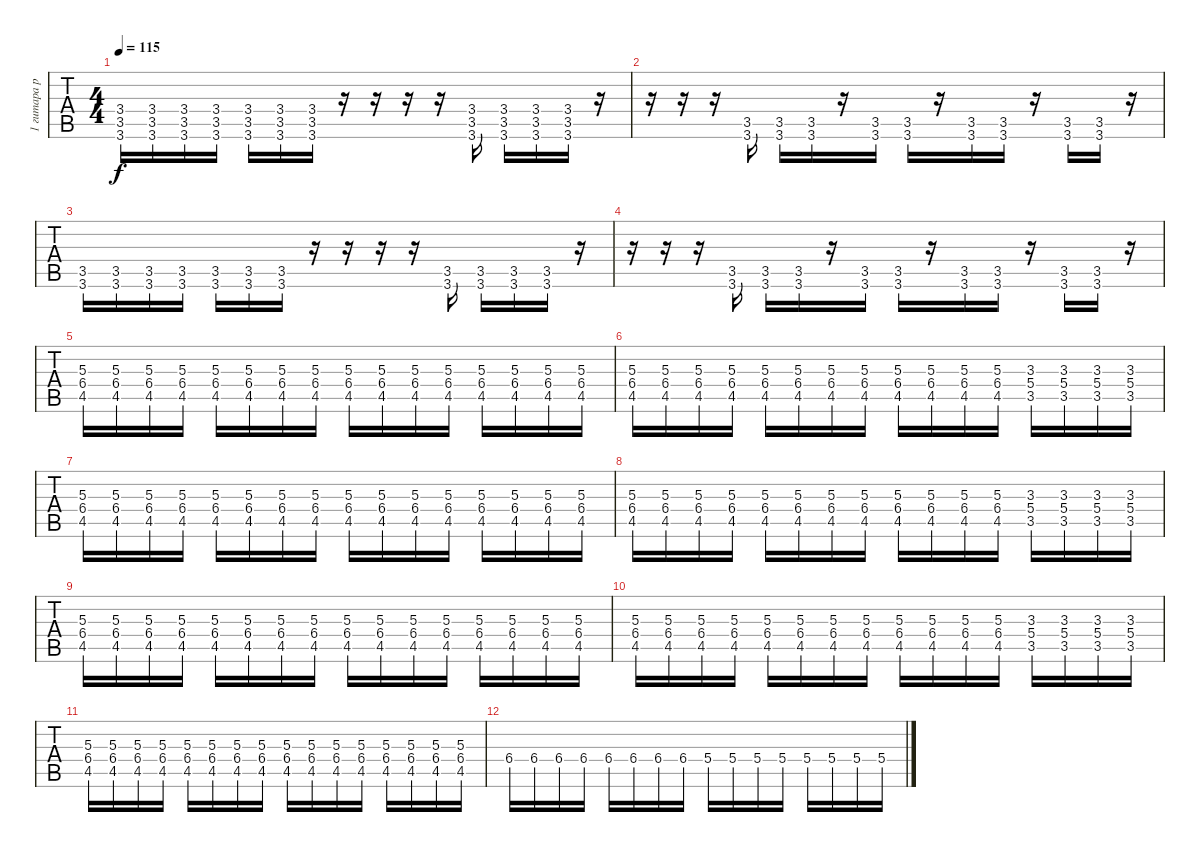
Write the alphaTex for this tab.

\track ("1 гитара ритм дист" "1 гитара р") {instrument distortionguitar}
\staff {tabs}
\tuning (Eb4 Bb3 Gb3 Db3 Ab2 Db2) {hide}
\ts (4 4)
\tempo 115
\clef g2
\ks c
(3.4 3.5 3.6).16{dy f} (3.4 3.5 3.6).16 (3.4 3.5 3.6).16 (3.4 3.5 3.6).16 (3.4 3.5 3.6).16 (3.4 3.5 3.6).16 (3.4 3.5 3.6).16 r.16 r.16 r.16 r.16 (3.4 3.5 3.6).16 (3.4 3.5 3.6).16 (3.4 3.5 3.6).16 (3.4 3.5 3.6).16 r.16 |
r.16 r.16 r.16 (3.5 3.6).16 (3.5 3.6).16 (3.5 3.6).16 r.16 (3.5 3.6).16 (3.5 3.6).16 r.16 (3.5 3.6).16 (3.5 3.6).16 r.16 (3.5 3.6).16 (3.5 3.6).16 r.16 |
(3.5 3.6).16 (3.5 3.6).16 (3.5 3.6).16 (3.5 3.6).16 (3.5 3.6).16 (3.5 3.6).16 (3.5 3.6).16 r.16 r.16 r.16 r.16 (3.5 3.6).16 (3.5 3.6).16 (3.5 3.6).16 (3.5 3.6).16 r.16 |
r.16 r.16 r.16 (3.5 3.6).16 (3.5 3.6).16 (3.5 3.6).16 r.16 (3.5 3.6).16 (3.5 3.6).16 r.16 (3.5 3.6).16 (3.5 3.6).16 r.16 (3.5 3.6).16 (3.5 3.6).16 r.16 |
(5.3 6.4 4.5).16 (5.3 6.4 4.5).16 (5.3 6.4 4.5).16 (5.3 6.4 4.5).16 (5.3 6.4 4.5).16 (5.3 6.4 4.5).16 (5.3 6.4 4.5).16 (5.3 6.4 4.5).16 (5.3 6.4 4.5).16 (5.3 6.4 4.5).16 (5.3 6.4 4.5).16 (5.3 6.4 4.5).16 (5.3 6.4 4.5).16 (5.3 6.4 4.5).16 (5.3 6.4 4.5).16 (5.3 6.4 4.5).16 |
(5.3 6.4 4.5).16 (5.3 6.4 4.5).16 (5.3 6.4 4.5).16 (5.3 6.4 4.5).16 (5.3 6.4 4.5).16 (5.3 6.4 4.5).16 (5.3 6.4 4.5).16 (5.3 6.4 4.5).16 (5.3 6.4 4.5).16 (5.3 6.4 4.5).16 (5.3 6.4 4.5).16 (5.3 6.4 4.5).16 (3.3 5.4 3.5).16 (3.3 5.4 3.5).16 (3.3 5.4 3.5).16 (3.3 5.4 3.5).16 |
(5.3 6.4 4.5).16 (5.3 6.4 4.5).16 (5.3 6.4 4.5).16 (5.3 6.4 4.5).16 (5.3 6.4 4.5).16 (5.3 6.4 4.5).16 (5.3 6.4 4.5).16 (5.3 6.4 4.5).16 (5.3 6.4 4.5).16 (5.3 6.4 4.5).16 (5.3 6.4 4.5).16 (5.3 6.4 4.5).16 (5.3 6.4 4.5).16 (5.3 6.4 4.5).16 (5.3 6.4 4.5).16 (5.3 6.4 4.5).16 |
(5.3 6.4 4.5).16 (5.3 6.4 4.5).16 (5.3 6.4 4.5).16 (5.3 6.4 4.5).16 (5.3 6.4 4.5).16 (5.3 6.4 4.5).16 (5.3 6.4 4.5).16 (5.3 6.4 4.5).16 (5.3 6.4 4.5).16 (5.3 6.4 4.5).16 (5.3 6.4 4.5).16 (5.3 6.4 4.5).16 (3.3 5.4 3.5).16 (3.3 5.4 3.5).16 (3.3 5.4 3.5).16 (3.3 5.4 3.5).16 |
(5.3 6.4 4.5).16 (5.3 6.4 4.5).16 (5.3 6.4 4.5).16 (5.3 6.4 4.5).16 (5.3 6.4 4.5).16 (5.3 6.4 4.5).16 (5.3 6.4 4.5).16 (5.3 6.4 4.5).16 (5.3 6.4 4.5).16 (5.3 6.4 4.5).16 (5.3 6.4 4.5).16 (5.3 6.4 4.5).16 (5.3 6.4 4.5).16 (5.3 6.4 4.5).16 (5.3 6.4 4.5).16 (5.3 6.4 4.5).16 |
(5.3 6.4 4.5).16 (5.3 6.4 4.5).16 (5.3 6.4 4.5).16 (5.3 6.4 4.5).16 (5.3 6.4 4.5).16 (5.3 6.4 4.5).16 (5.3 6.4 4.5).16 (5.3 6.4 4.5).16 (5.3 6.4 4.5).16 (5.3 6.4 4.5).16 (5.3 6.4 4.5).16 (5.3 6.4 4.5).16 (3.3 5.4 3.5).16 (3.3 5.4 3.5).16 (3.3 5.4 3.5).16 (3.3 5.4 3.5).16 |
(5.3 6.4 4.5).16 (5.3 6.4 4.5).16 (5.3 6.4 4.5).16 (5.3 6.4 4.5).16 (5.3 6.4 4.5).16 (5.3 6.4 4.5).16 (5.3 6.4 4.5).16 (5.3 6.4 4.5).16 (5.3 6.4 4.5).16 (5.3 6.4 4.5).16 (5.3 6.4 4.5).16 (5.3 6.4 4.5).16 (5.3 6.4 4.5).16 (5.3 6.4 4.5).16 (5.3 6.4 4.5).16 (5.3 6.4 4.5).16 |
6.4.16 6.4.16 6.4.16 6.4.16 6.4.16 6.4.16 6.4.16 6.4.16 5.4.16 5.4.16 5.4.16 5.4.16 5.4.16 5.4.16 5.4.16 5.4.16
